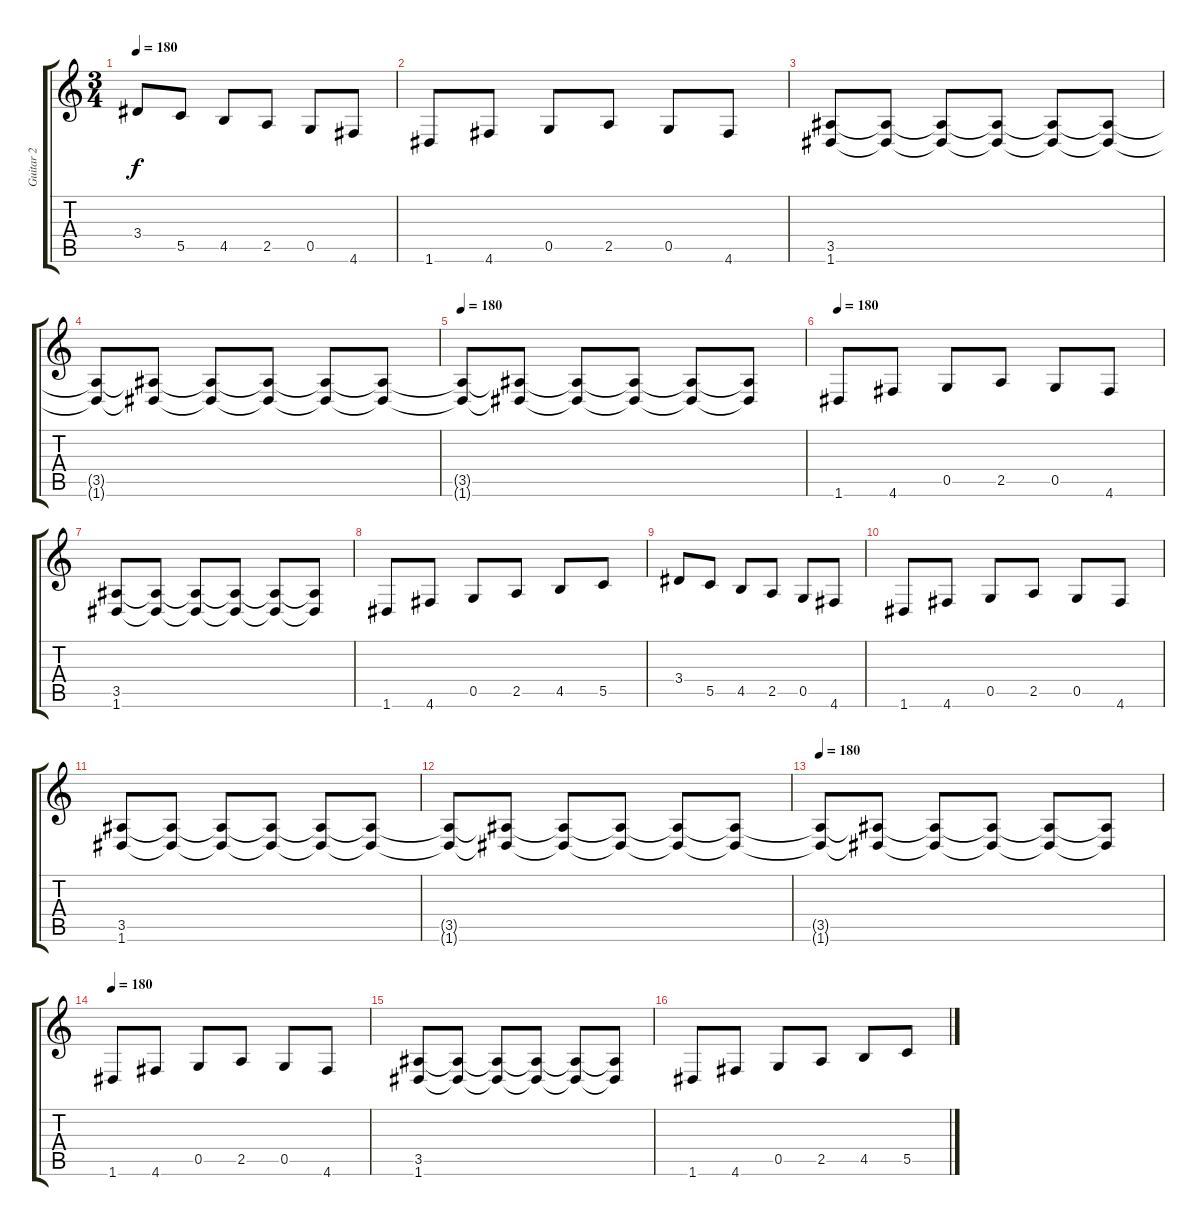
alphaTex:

\track ("Guitar 2" "Guitar 2") {instrument distortionguitar}
\staff {score tabs}
\tuning (D4 A3 F3 C3 G2 D2) {hide}
\ts (3 4)
\tempo 180
\clef g2
\ks c
3.4.8{dy f} 5.5.8 4.5.8 2.5.8 0.5.8 4.6.8 |
1.6.8 4.6.8 0.5.8 2.5.8 0.5.8 4.6.8 |
(3.5 1.6).8 (3.5{t} 1.6{t}).8 (3.5{t} 1.6{t}).8 (3.5{t} 1.6{t}).8 (3.5{t} 1.6{t}).8 (3.5{t} 1.6{t}).8 |
(3.5{t} 1.6{t}).8 (3.5{t} 1.6{t}).8 (3.5{t} 1.6{t}).8 (3.5{t} 1.6{t}).8 (3.5{t} 1.6{t}).8 (3.5{t} 1.6{t}).8 |
\tempo 180
(3.5{t} 1.6{t}).8 (3.5{t} 1.6{t}).8 (3.5{t} 1.6{t}).8 (3.5{t} 1.6{t}).8 (3.5{t} 1.6{t}).8 (3.5{t} 1.6{t}).8 |
\tempo 180
1.6.8 4.6.8 0.5.8 2.5.8 0.5.8 4.6.8 |
(3.5 1.6).8 (3.5{t} 1.6{t}).8 (3.5{t} 1.6{t}).8 (3.5{t} 1.6{t}).8 (3.5{t} 1.6{t}).8 (3.5{t} 1.6{t}).8 |
1.6.8 4.6.8 0.5.8 2.5.8 4.5.8 5.5.8 |
3.4.8 5.5.8 4.5.8 2.5.8 0.5.8 4.6.8 |
1.6.8 4.6.8 0.5.8 2.5.8 0.5.8 4.6.8 |
(3.5 1.6).8 (3.5{t} 1.6{t}).8 (3.5{t} 1.6{t}).8 (3.5{t} 1.6{t}).8 (3.5{t} 1.6{t}).8 (3.5{t} 1.6{t}).8 |
(3.5{t} 1.6{t}).8 (3.5{t} 1.6{t}).8 (3.5{t} 1.6{t}).8 (3.5{t} 1.6{t}).8 (3.5{t} 1.6{t}).8 (3.5{t} 1.6{t}).8 |
\tempo 180
(3.5{t} 1.6{t}).8 (3.5{t} 1.6{t}).8 (3.5{t} 1.6{t}).8 (3.5{t} 1.6{t}).8 (3.5{t} 1.6{t}).8 (3.5{t} 1.6{t}).8 |
\tempo 180
1.6.8 4.6.8 0.5.8 2.5.8 0.5.8 4.6.8 |
(3.5 1.6).8 (3.5{t} 1.6{t}).8 (3.5{t} 1.6{t}).8 (3.5{t} 1.6{t}).8 (3.5{t} 1.6{t}).8 (3.5{t} 1.6{t}).8 |
1.6.8 4.6.8 0.5.8 2.5.8 4.5.8 5.5.8
